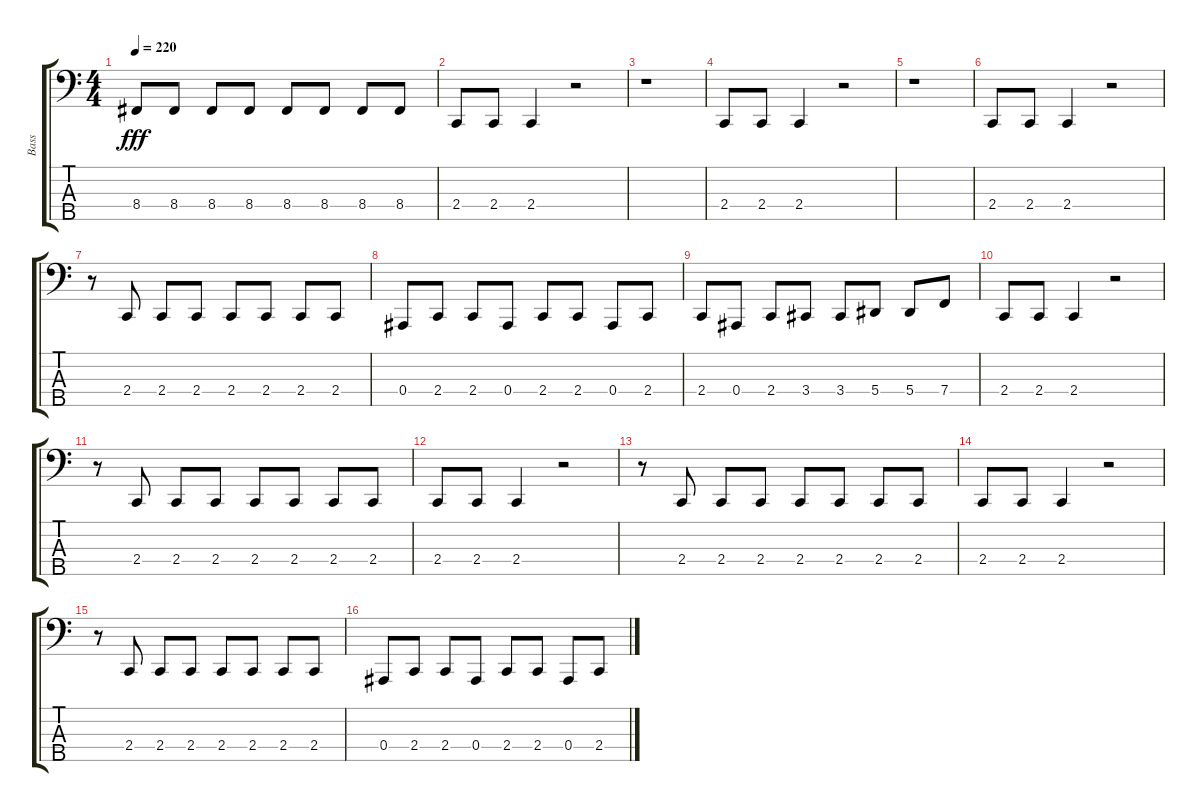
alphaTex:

\track ("Bass" "Bass") {instrument electricbassfinger}
\staff {score tabs}
\tuning (Eb2 Bb1 F1 Bb0 G0) {hide}
\ts (4 4)
\tempo 220
\clef f4
\ks c
8.4.8{dy fff} 8.4.8 8.4.8 8.4.8 8.4.8 8.4.8 8.4.8 8.4.8 |
2.4.8 2.4.8 2.4.4 r.2 |
r.1 |
2.4.8 2.4.8 2.4.4 r.2 |
r.1 |
2.4.8 2.4.8 2.4.4 r.2 |
r.8 2.4.8 2.4.8 2.4.8 2.4.8 2.4.8 2.4.8 2.4.8 |
0.4.8 2.4.8 2.4.8 0.4.8 2.4.8 2.4.8 0.4.8 2.4.8 |
2.4.8 0.4.8 2.4.8 3.4.8 3.4.8 5.4.8 5.4.8 7.4.8 |
2.4.8 2.4.8 2.4.4 r.2 |
r.8 2.4.8 2.4.8 2.4.8 2.4.8 2.4.8 2.4.8 2.4.8 |
2.4.8 2.4.8 2.4.4 r.2 |
r.8 2.4.8 2.4.8 2.4.8 2.4.8 2.4.8 2.4.8 2.4.8 |
2.4.8 2.4.8 2.4.4 r.2 |
r.8 2.4.8 2.4.8 2.4.8 2.4.8 2.4.8 2.4.8 2.4.8 |
0.4.8 2.4.8 2.4.8 0.4.8 2.4.8 2.4.8 0.4.8 2.4.8
